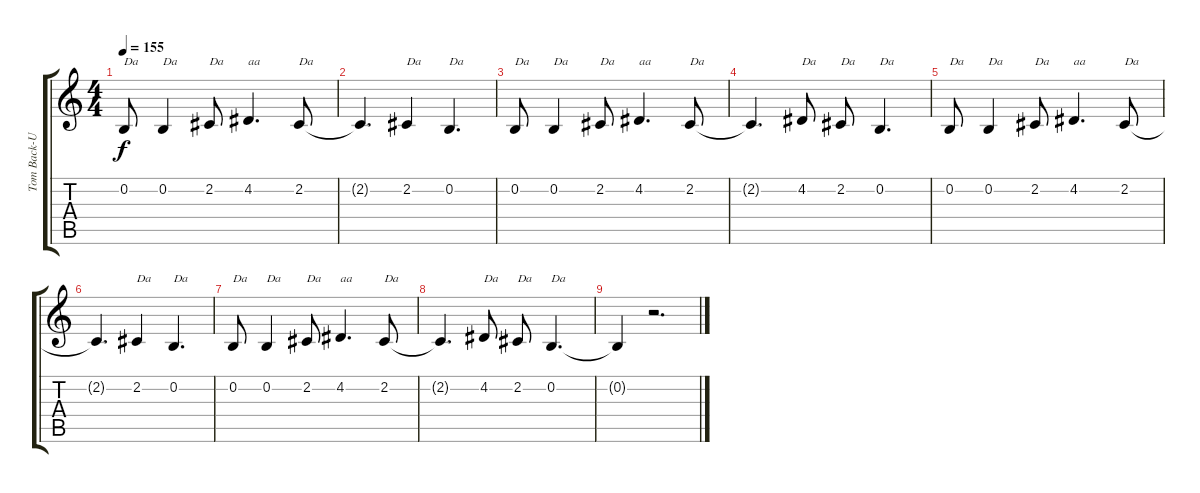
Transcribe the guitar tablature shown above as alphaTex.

\track ("Tom Back-Up Vocals" "Tom Back-U") {instrument violin}
\staff {score tabs}
\tuning (E4 B3 G3 D3 A2 E2) {hide}
\ts (4 4)
\tempo 155
\clef g2
\ks c
0.2.8{txt "Da" dy f} 0.2.4{txt "Da"} 2.2.8{txt "Da"} 4.2.4{d txt "aa"} 2.2.8{txt "Da"} |
2.2{t}.4{d} 2.2.4{txt "Da"} 0.2.4{d txt "Da"} |
0.2.8{txt "Da"} 0.2.4{txt "Da"} 2.2.8{txt "Da"} 4.2.4{d txt "aa"} 2.2.8{txt "Da"} |
2.2{t}.4{d} 4.2.8{txt "Da"} 2.2.8{txt "Da"} 0.2.4{d txt "Da"} |
0.2.8{txt "Da"} 0.2.4{txt "Da"} 2.2.8{txt "Da"} 4.2.4{d txt "aa"} 2.2.8{txt "Da"} |
2.2{t}.4{d} 2.2.4{txt "Da"} 0.2.4{d txt "Da"} |
0.2.8{txt "Da"} 0.2.4{txt "Da"} 2.2.8{txt "Da"} 4.2.4{d txt "aa"} 2.2.8{txt "Da"} |
2.2{t}.4{d} 4.2.8{txt "Da"} 2.2.8{txt "Da"} 0.2.4{d txt "Da"} |
0.2{t}.4 r.2{d}
